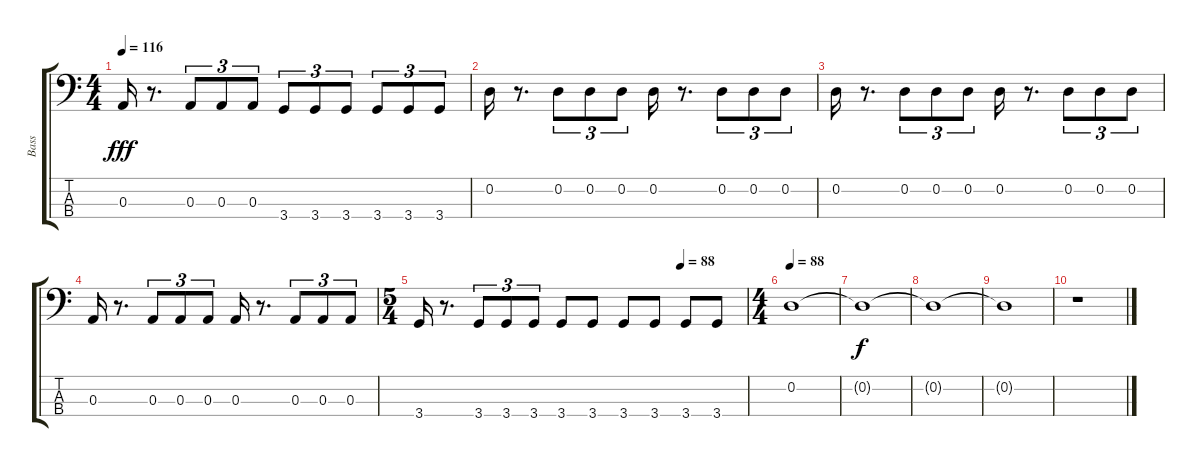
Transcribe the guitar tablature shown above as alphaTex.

\track ("Bass" "Bass") {instrument electricbassfinger}
\staff {score tabs}
\tuning (G2 D2 A1 E1) {hide}
\ts (4 4)
\tempo 116
\clef f4
\ks c
0.3.16{dy fff} r.8{d} 0.3.8{tu (3 2)} 0.3.8{tu (3 2)} 0.3.8{tu (3 2)} 3.4.8{tu (3 2)} 3.4.8{tu (3 2)} 3.4.8{tu (3 2)} 3.4.8{tu (3 2)} 3.4.8{tu (3 2)} 3.4.8{tu (3 2)} |
0.2.16 r.8{d} 0.2.8{tu (3 2)} 0.2.8{tu (3 2)} 0.2.8{tu (3 2)} 0.2.16 r.8{d} 0.2.8{tu (3 2)} 0.2.8{tu (3 2)} 0.2.8{tu (3 2)} |
0.2.16 r.8{d} 0.2.8{tu (3 2)} 0.2.8{tu (3 2)} 0.2.8{tu (3 2)} 0.2.16 r.8{d} 0.2.8{tu (3 2)} 0.2.8{tu (3 2)} 0.2.8{tu (3 2)} |
0.3.16 r.8{d} 0.3.8{tu (3 2)} 0.3.8{tu (3 2)} 0.3.8{tu (3 2)} 0.3.16 r.8{d} 0.3.8{tu (3 2)} 0.3.8{tu (3 2)} 0.3.8{tu (3 2)} |
\ts (5 4)
\tempo (88 0.8)
3.4.16 r.8{d} 3.4.8{tu (3 2)} 3.4.8{tu (3 2)} 3.4.8{tu (3 2)} 3.4.8 3.4.8 3.4.8 3.4.8 3.4.8 3.4.8 |
\ts (4 4)
\tempo 88
0.2.1 |
0.2{t}.1{dy f} |
0.2{t}.1 |
0.2{t}.1 |
r.1
